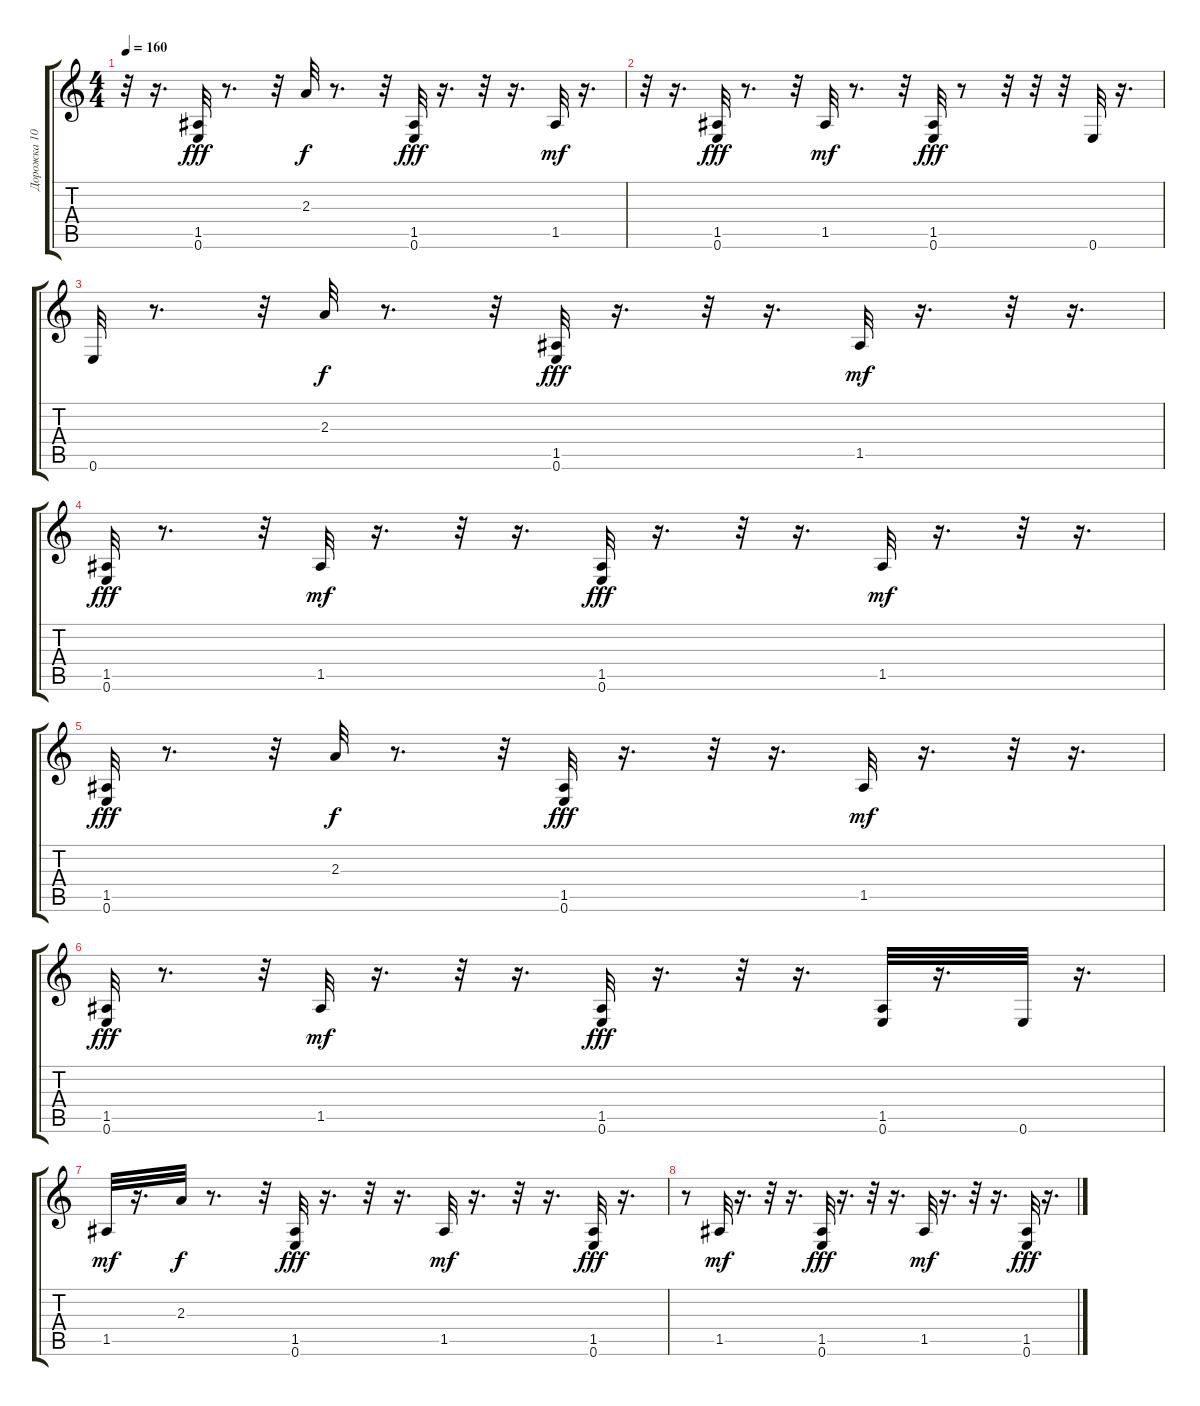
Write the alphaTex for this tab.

\track ("Дорожка 10" "Дорожка 10") {instrument acousticguitarnylon}
\staff {score tabs}
\tuning (E4 B3 G3 D3 A2 E2) {hide}
\ts (4 4)
\tempo 160
\clef g2
\ks c
r.32{dy mf} r.16{d} (1.5 0.6).32{dy fff} r.8{d} r.32 2.3.32{dy f} r.8{d} r.32 (1.5 0.6).32{dy fff} r.16{d} r.32 r.16{d} 1.5.32{dy mf} r.16{d} |
r.32 r.16{d} (1.5 0.6).32{dy fff} r.8{d} r.32 1.5.32{dy mf} r.8{d} r.32 (1.5 0.6).32{dy fff} r.8 r.32 r.32 r.32 0.6.32 r.16{d} |
0.6.32 r.8{d} r.32 2.3.32{dy f} r.8{d} r.32 (1.5 0.6).32{dy fff} r.16{d} r.32 r.16{d} 1.5.32{dy mf} r.16{d} r.32 r.16{d} |
(1.5 0.6).32{dy fff} r.8{d} r.32 1.5.32{dy mf} r.16{d} r.32 r.16{d} (1.5 0.6).32{dy fff} r.16{d} r.32 r.16{d} 1.5.32{dy mf} r.16{d} r.32 r.16{d} |
(1.5 0.6).32{dy fff} r.8{d} r.32 2.3.32{dy f} r.8{d} r.32 (1.5 0.6).32{dy fff} r.16{d} r.32 r.16{d} 1.5.32{dy mf} r.16{d} r.32 r.16{d} |
(1.5 0.6).32{dy fff} r.8{d} r.32 1.5.32{dy mf} r.16{d} r.32 r.16{d} (1.5 0.6).32{dy fff} r.16{d} r.32 r.16{d} (1.5 0.6).32 r.16{d} 0.6.32 r.16{d} |
1.5.32{dy mf} r.16{d} 2.3.32{dy f} r.8{d} r.32 (1.5 0.6).32{dy fff} r.16{d} r.32 r.16{d} 1.5.32{dy mf} r.16{d} r.32 r.16{d} (1.5 0.6).32{dy fff} r.16{d} |
r.8 1.5.32{dy mf} r.16{d} r.32 r.16{d} (1.5 0.6).32{dy fff} r.16{d} r.32 r.16{d} 1.5.32{dy mf} r.16{d} r.32 r.16{d} (1.5 0.6).32{dy fff} r.16{d}
